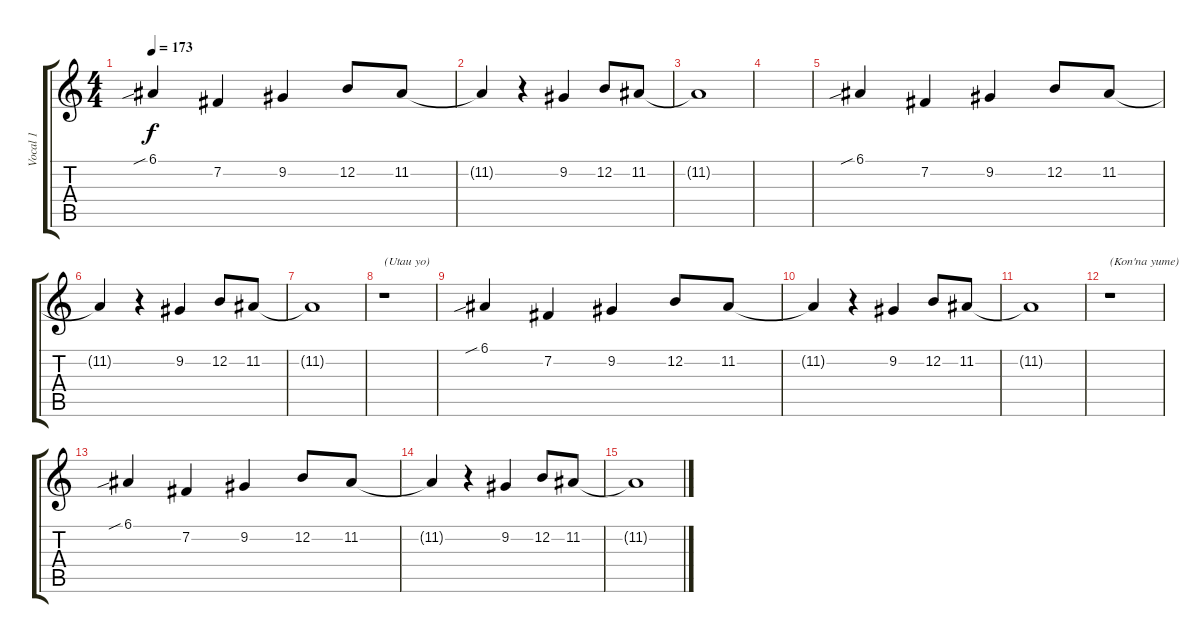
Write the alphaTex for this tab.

\track ("Vocal 1" "Vocal 1") {instrument clarinet}
\staff {score tabs}
\tuning (E4 B3 G3 D3 A2 E2) {hide}
\ts (4 4)
\tempo 173
\clef g2
\ks c
6.1{sib}.4{dy f} 7.2.4 9.2.4 12.2.8 11.2.8 |
11.2{t}.4 r.4 9.2.4 12.2.8 11.2.8 |
11.2{t}.1 |
|
6.1{sib}.4 7.2.4 9.2.4 12.2.8 11.2.8 |
11.2{t}.4 r.4 9.2.4 12.2.8 11.2.8 |
11.2{t}.1 |
r.1{txt "(Utau yo)"} |
6.1{sib}.4 7.2.4 9.2.4 12.2.8 11.2.8 |
11.2{t}.4 r.4 9.2.4 12.2.8 11.2.8 |
11.2{t}.1 |
r.1{txt "(Kon'na yume)"} |
6.1{sib}.4 7.2.4 9.2.4 12.2.8 11.2.8 |
11.2{t}.4 r.4 9.2.4 12.2.8 11.2.8 |
11.2{t}.1
